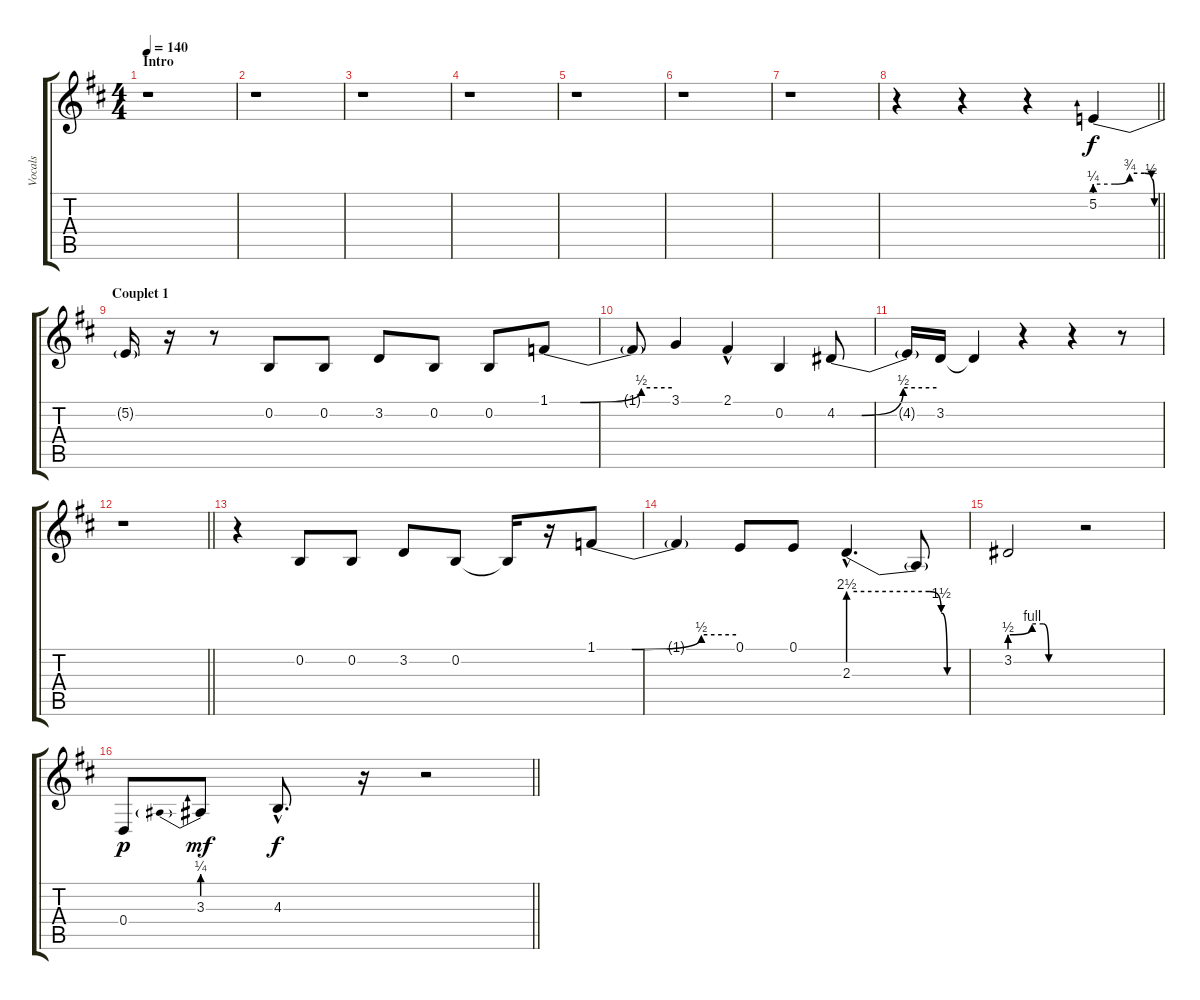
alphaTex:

\track ("Vocals" "Vocals") {instrument oboe}
\staff {score tabs}
\tuning (E4 B3 G3 D3 A2 E2) {hide}
\ts (4 4)
\section ("" "Intro")
\tempo 140
\clef g2
\ks bminor
r.1{dy f instrument oboe} |
r.1 |
r.1 |
r.1 |
r.1 |
r.1 |
r.1 |
\barLineRight lightlight
r.4 r.4 r.4 5.2{be (custom 0 1 20 1 35 3 50 3 57 2 60 0)}.4 |
\section ("" "Couplet 1")
5.2{t}.16 r.16 r.8 0.2.8 0.2.8 3.2.8 0.2.8 0.2.8 1.1{be (custom 0 0 15 0 45 2 60 2)}.8 |
1.1{t}.8 3.1.4 2.1{hac}.4 0.2.4 4.2{be (custom 0 0 15 0 40 2 60 2)}.8 |
4.2{t}.16 3.2.16 3.2{t}.4 r.4 r.4 r.8 |
\barLineRight lightlight
r.1 |
r.4 0.2.8 0.2.8 3.2.8 0.2.8 0.2{t}.16 r.16 1.1{be (custom 0 0 15 0 45 2 60 2)}.8 |
1.1{t}.4 0.1.8 0.1.8 2.3{be (custom 0 10 40 10 46 6 49 0 60 0) hac}.4{d} 2.3{t}.8 |
3.2{be (custom 0 2 20 4 30 4 35 0 60 0)}.2 r.2 |
\barLineRight lightlight
0.4.8{dy p} 3.3{be (prebend 0 1 60 1)}.8{dy mf} 4.3{hac}.8{d dy f} r.16 r.2
